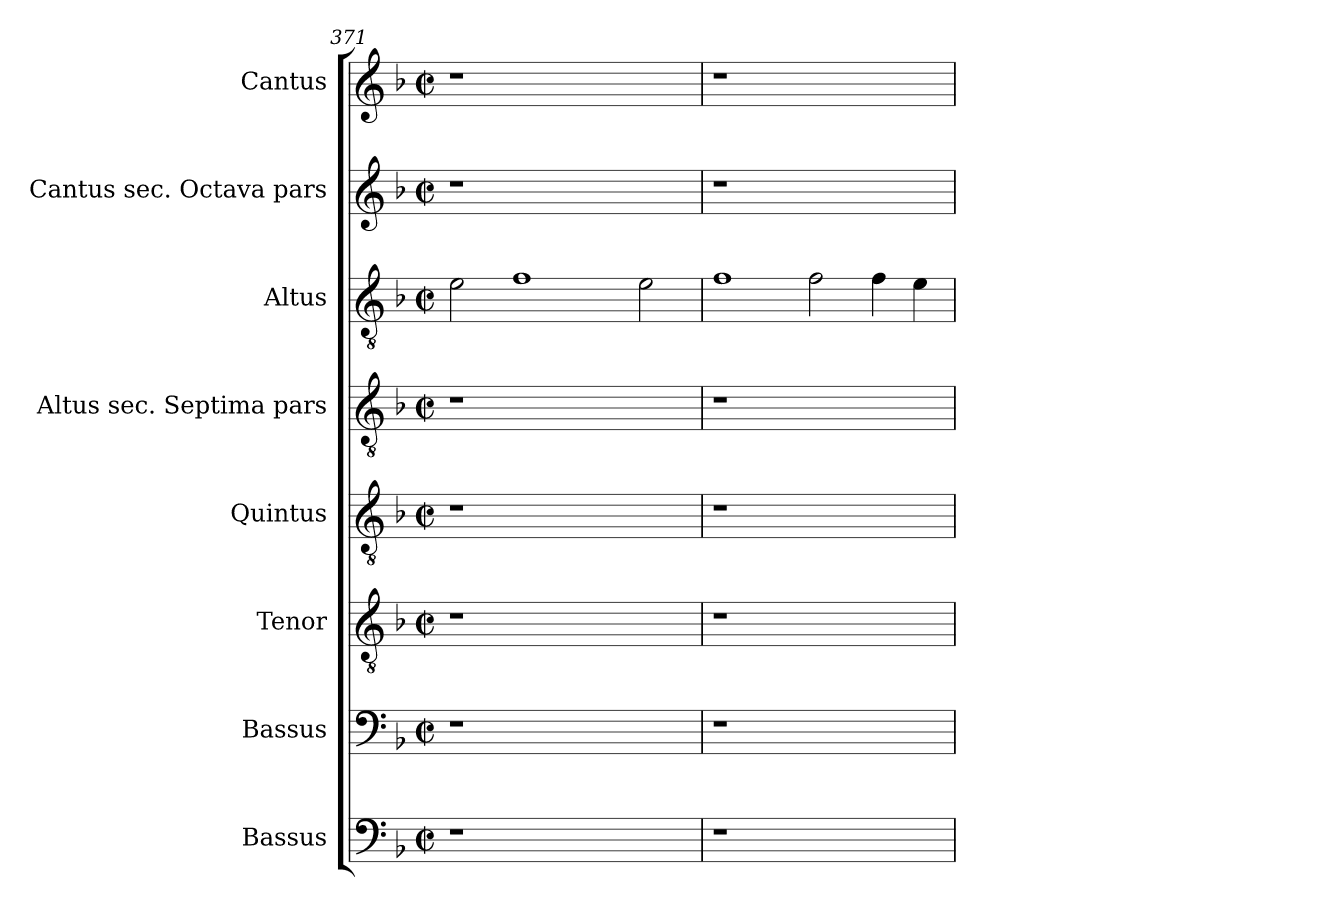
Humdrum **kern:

**kern	**kern	**kern	**kern	**kern	**kern	**kern	**kern
*part8	*part7	*part6	*part5	*part4	*part3	*part2	*part1
*staff8	*staff7	*staff6	*staff5	*staff4	*staff3	*staff2	*staff1
*I"Bassus	*I"Bassus	*I"Tenor	*I"Quintus	*I"Altus sec. Septima pars	*I"Altus	*I"Cantus sec. Octava pars	*I"Cantus
*	*I'Bassus	*I'Tenor	*I'Quintus	*	*I'Altus	*	*I'Cantus
*clefF4	*clefF4	*clefGv2	*clefGv2	*clefGv2	*clefGv2	*clefG2	*clefG2
*k[b-]	*k[b-]	*k[b-]	*k[b-]	*k[b-]	*k[b-]	*k[b-]	*k[b-]
*F:	*F:	*F:	*F:	*F:	*F:	*F:	*F:
*M2/2	*M2/2	*M2/2	*M2/2	*M2/2	*M2/2	*M2/2	*M2/2
*met(c|)	*met(c|)	*met(c|)	*met(c|)	*met(c|)	*met(c|)	*met(c|)	*met(c|)
=371	=371	=371	=371	=371	=371	=371	=371
1r	1r	1r	1r	1r	2e\	1r	1r
.	.	.	.	.	1f	.	.
1ryy	1ryy	1ryy	1ryy	1ryy	.	1ryy	1ryy
.	.	.	.	.	2e\	.	.
=372	=372	=372	=372	=372	=372	=372	=372
1r	1r	1r	1r	1r	1f	1r	1r
1ryy	1ryy	1ryy	1ryy	1ryy	2f\	1ryy	1ryy
.	.	.	.	.	4f\	.	.
.	.	.	.	.	4e\	.	.
=	=	=	=	=	=	=	=
*-	*-	*-	*-	*-	*-	*-	*-
